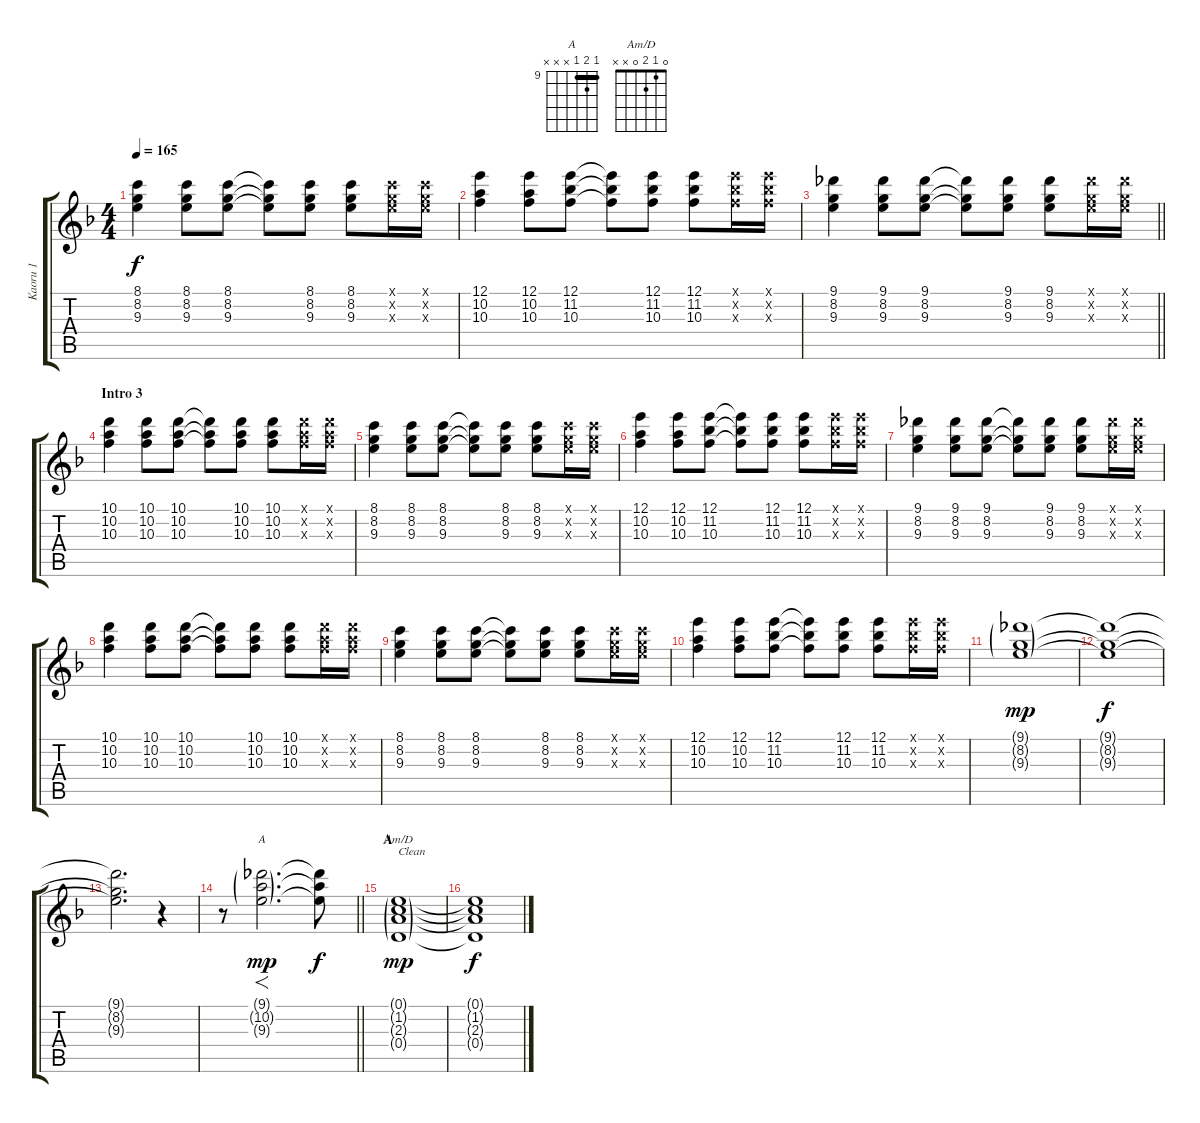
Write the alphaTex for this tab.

\track ("Kaoru 1" "Kaoru 1") {instrument overdrivenguitar}
\staff {score tabs}
\tuning (E4 B3 G3 D3 A2 D2) {hide}
\chord ("A" 9 10 9 x x x) {firstfret 9 barre 9}
\chord ("Am/D" 0 1 2 0 x x)
\ts (4 4)
\tempo 165
\clef g2
\ks dminor
(8.1 8.2 9.3).4{dy f} (8.1 8.2 9.3).8 (8.1 8.2 9.3).8 (8.1{t} 8.2{t} 9.3{t}).8 (8.1 8.2 9.3).8 (8.1 8.2 9.3).8 (8.1{x} 8.2{x} 9.3{x}).16 (8.1{x} 8.2{x} 9.3{x}).16 |
(12.1 10.2 10.3).4 (12.1 10.2 10.3).8 (12.1 11.2 10.3).8 (12.1{t} 11.2{t} 10.3{t}).8 (12.1 11.2 10.3).8 (12.1 11.2 10.3).8 (12.1{x} 11.2{x} 10.3{x}).16 (12.1{x} 11.2{x} 10.3{x}).16 |
\barLineRight lightlight
(9.1 8.2 9.3).4 (9.1 8.2 9.3).8 (9.1 8.2 9.3).8 (9.1{t} 8.2{t} 9.3{t}).8 (9.1 8.2 9.3).8 (9.1 8.2 9.3).8 (9.1{x} 8.2{x} 9.3{x}).16 (9.1{x} 8.2{x} 9.3{x}).16 |
\section ("" "Intro 3")
(10.1 10.2 10.3).4 (10.1 10.2 10.3).8 (10.1 10.2 10.3).8 (10.1{t} 10.2{t} 10.3{t}).8 (10.1 10.2 10.3).8 (10.1 10.2 10.3).8 (10.1{x} 10.2{x} 10.3{x}).16 (10.1{x} 10.2{x} 10.3{x}).16 |
(8.1 8.2 9.3).4 (8.1 8.2 9.3).8 (8.1 8.2 9.3).8 (8.1{t} 8.2{t} 9.3{t}).8 (8.1 8.2 9.3).8 (8.1 8.2 9.3).8 (8.1{x} 8.2{x} 9.3{x}).16 (8.1{x} 8.2{x} 9.3{x}).16 |
(12.1 10.2 10.3).4 (12.1 10.2 10.3).8 (12.1 11.2 10.3).8 (12.1{t} 11.2{t} 10.3{t}).8 (12.1 11.2 10.3).8 (12.1 11.2 10.3).8 (12.1{x} 11.2{x} 10.3{x}).16 (12.1{x} 11.2{x} 10.3{x}).16 |
(9.1 8.2 9.3).4 (9.1 8.2 9.3).8 (9.1 8.2 9.3).8 (9.1{t} 8.2{t} 9.3{t}).8 (9.1 8.2 9.3).8 (9.1 8.2 9.3).8 (9.1{x} 8.2{x} 9.3{x}).16 (9.1{x} 8.2{x} 9.3{x}).16 |
(10.1 10.2 10.3).4 (10.1 10.2 10.3).8 (10.1 10.2 10.3).8 (10.1{t} 10.2{t} 10.3{t}).8 (10.1 10.2 10.3).8 (10.1 10.2 10.3).8 (10.1{x} 10.2{x} 10.3{x}).16 (10.1{x} 10.2{x} 10.3{x}).16 |
(8.1 8.2 9.3).4 (8.1 8.2 9.3).8 (8.1 8.2 9.3).8 (8.1{t} 8.2{t} 9.3{t}).8 (8.1 8.2 9.3).8 (8.1 8.2 9.3).8 (8.1{x} 8.2{x} 9.3{x}).16 (8.1{x} 8.2{x} 9.3{x}).16 |
(12.1 10.2 10.3).4 (12.1 10.2 10.3).8 (12.1 11.2 10.3).8 (12.1{t} 11.2{t} 10.3{t}).8 (12.1 11.2 10.3).8 (12.1 11.2 10.3).8 (12.1{x} 11.2{x} 10.3{x}).16 (12.1{x} 11.2{x} 10.3{x}).16 |
(9.1{g} 8.2{g} 9.3{g}).1{dy mp} |
(9.1{t} 8.2{t} 9.3{t}).1{dy f} |
(9.1{t} 8.2{t} 9.3{t}).2{d} r.4 |
\barLineRight lightlight
r.8 (9.1{g} 10.2{g} 9.3{g}).2{f d ch "A" dy mp} (9.1{t} 10.2{t} 9.3{t}).8{dy f} |
\section ("" "A")
(0.1{g} 1.2{g} 2.3{g} 0.4{g}).1{ch "Am/D" txt "Clean" dy mp instrument electricguitarjazz} |
(0.1{t} 1.2{t} 2.3{t} 0.4{t}).1{dy f}
